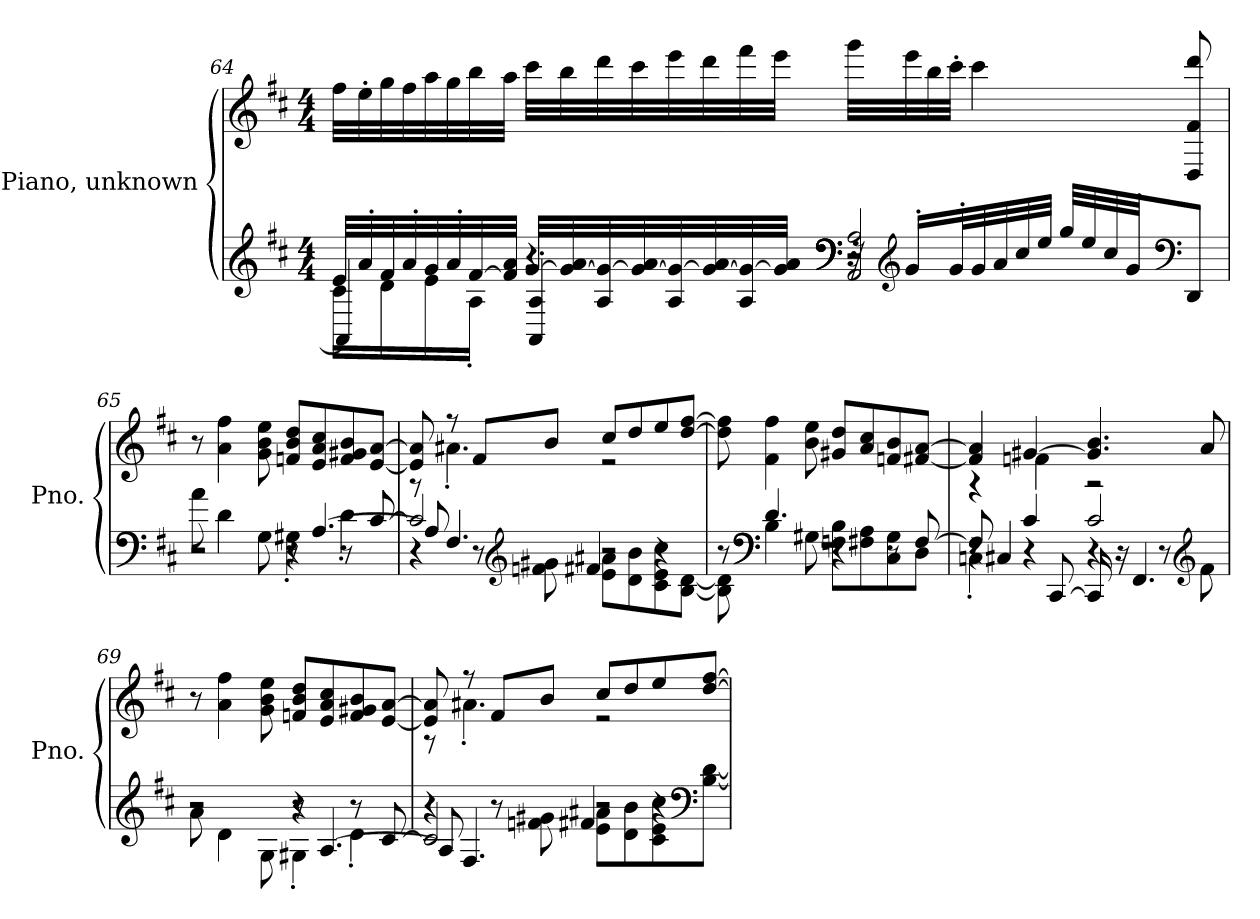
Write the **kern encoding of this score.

**kern	**kern
*part1	*part1
*staff2	*staff1
*I"Piano, unknown	*
*I'Pno.	*
!!LO:LB:g=z
*clefG2	*clefG2
*k[f#c#]	*k[f#c#]
*M4/4	*M4/4
=64	=64
*^	*
*	*^	*
32e/LLL	16c#\LL	4AA/]	32ff#\LLL
32a'/	.	.	32ee'\
32f#/	16d\	.	32gg\
32a'/	.	.	32ff#\
32g/	16e\	.	32aa\
32a'/	.	.	32gg\
[32f#/	16A'\JJ	.	32bb\
32f#/] 32a/JJJ	.	.	32aa\JJJ
[32g/LLL	4r	4AA/' 4A/'	32ccc#\LLL
32g/_ 32a/	.	.	32bb\
32A/ 32g/_	.	.	32ddd\
32g/_ 32a/	.	.	32ccc#\
32A/ 32g/_	.	.	32eee\
32g/_ 32a/	.	.	32ddd\
32A/ 32g/_	.	.	32fff#\
32g/] 32a/JJJ	.	.	32eee\JJJ
*clefF4	*	*	*
32r	2r	2AA/ 2A/	32ggg\LLL
*clefG2	*	*	*
16g'/LL	.	.	32eee\
.	.	.	32bb\
32g'/L	.	.	32ccc#'\JJJ
32g/	.	.	4ccc#\
32a/	.	.	.
32cc#/	.	.	.
32ee/JJJ	.	.	.
32gg/LLL	.	.	.
32ee/	.	.	.
32cc#/	.	.	.
32g'/JJ	.	.	.
*clefF4	*	*	*
8DD/J	.	.	8D/ 8f#/ 8ddd/
!!LO:LB:g=z
=65	=65	=65	=65
2r	8a\	2r	8r
.	4d\	.	4a\ 4ff#\
.	8G\	.	8g\ 8b\ 8ee\
4r	4G#X'\	8r	8fn/ 8b/ 8dd/L
.	.	[4.A/	8e/ 8a/ 8cc#/
8r	4d'\	.	8f/ 8g#X/ 8b/
[8c#/	.	.	[8e/ [8a/J
=66	=66	=66	=66
*	*	*	*^
2c#/]	4r	8A/]	8e/] 8a/]	8r
.	.	4.F#/	8r	4.a#X'\
.	8r	.	8f#/L	.
*clefG2	*	*	*	*
.	8fn\ 8g#X\	.	8b/J	.
2r	8e\ 8a#X\L	4f#X/	8cc#/L	2r
.	8d\ 8b\	.	8dd/	.
.	8c#\ 8e\ 8cc#\	4r	8ee/	.
.	[8B\ [8d\J	.	[8dd/ [8ff#/J	.
*	*	*	*v	*v
=67	=67	=67	=67
1r	8B\] 8d\]	8r	8dd\] 8ff#\]
*clefF4	*	*	*
.	4B\	4.d/	4f#\ 4ff#\
.	8G#X\	.	8b\ 8ee\
.	8Fn\ 8B\L	4r	8g#X/ 8dd/L
.	8F#X\ 8A\	.	8a/ 8cc#/
.	8C#\ 8G#\	8r	8fn/ 8b/
.	8D\J	[8F#/	[8f#X/ [8a/J
!!LO:LB:g=z
=68	=68	=68	=68
*	*	*	*^
4r	4Cn'\	8F#/]	4f#/] 4a/]	4r
.	.	4C#X/	.	.
4c#/	4r	.	[4g#X/	4fn\
.	.	[8CC#/	.	.
2c#/	4r	16CC#/]	4.g#/] 4.b/	2r
.	.	16r	.	.
.	.	4.FF#/	.	.
.	8r	.	.	.
*clefG2	*	*	*	*
.	8f#\	.	8a/	.
*	*	*	*v	*v
=69	=69	=69	=69
2r	8a\	2r	8r
.	4d\	.	4a\ 4ff#\
.	8G\	.	8g\ 8b\ 8ee\
4r	4G#X'\	8r	8fn/ 8b/ 8dd/L
.	.	[4.A/	8e/ 8a/ 8cc#/
8r	4d'\	.	8f/ 8g#X/ 8b/
[8c#/	.	.	[8e/ [8a/J
=70	=70	=70	=70
*	*	*	*^
2c#/]	4r	8A/]	8e/] 8a/]	8r
.	.	4.F#/	8r	4.a#X'\
.	8r	.	8f#/L	.
.	8fn\ 8g#X\	.	8b/J	.
2r	8e\ 8a#X\L	4f#X/	8cc#/L	2r
.	8d\ 8b\	.	8dd/	.
.	8c#\ 8e\ 8cc#\	4r	8ee/	.
*clefF4	*	*	*	*
.	[8B\ [8d\J	.	[8dd/ [8ff#/J	.
*v	*v	*v	*	*
*	*v	*v
=	=
*-	*-
